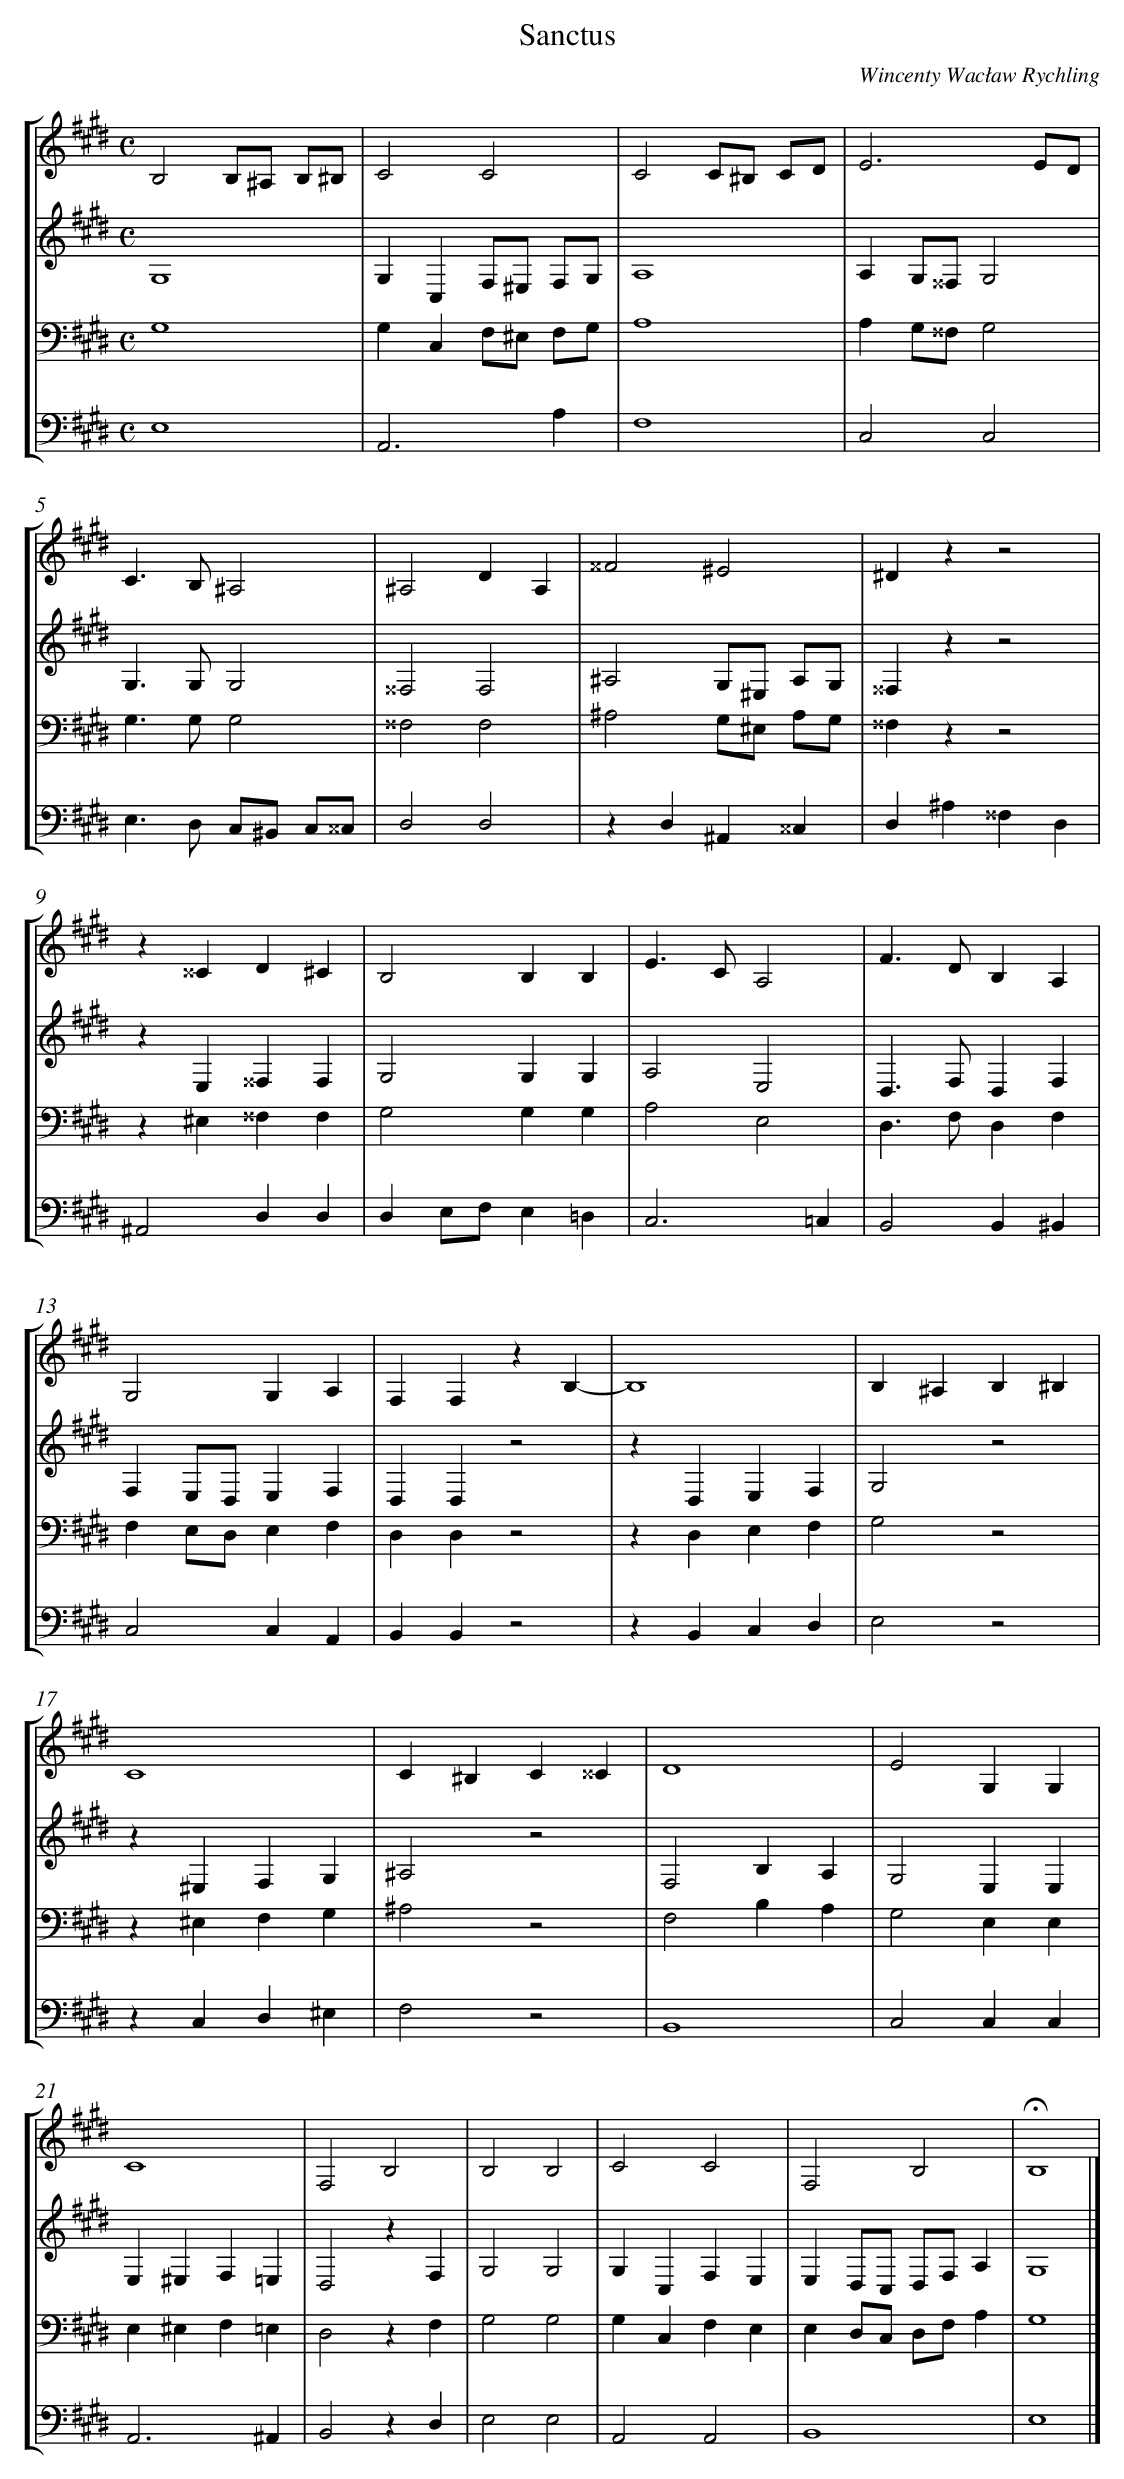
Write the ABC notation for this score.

X:1
T: Sanctus
C: Wincenty Wacław Rychling
L: 1/4
M: C
%%staves [1 2 3 4]
V: 1 clef=treble
V: 2 clef=treble
V: 3 clef=bass
V: 4 clef=bass
K: E
[V:1] B,2B,/^A,/ B,/^B,/ |
[V:2] G,4 |
[V:3] G,4 |
[V:4] E,4 |
[V:1] C2C2 |
[V:2] G,C,F,/^E,/ F,/G,/ |
[V:3] G,C,F,/^E,/ F,/G,/ |
[V:4] A,,3A, |
[V:1] C2C/^B,/ C/D/ |
[V:2] A,4 |
[V:3] A,4 |
[V:4] F,4 |
[V:1] E3E/D/ |
[V:2] A,G,/^^F,/G,2 |
[V:3] A,G,/^^F,/G,2 |
[V:4] C,2C,2 |
[V:1] C>B,^A,2 |
[V:2] G,>G,G,2 |
[V:3] G,>G,G,2 |
[V:4] E,>D, C,/^B,,/ C,/^^C,/ |
[V:1] ^A,2DA, |
[V:2] ^^F,2F,2 |
[V:3] ^^F,2F,2 |
[V:4] D,2D,2 |
[V:1] ^^F2^E2 |
[V:2] ^A,2G,/^E,/ A,/G,/ |
[V:3] ^A,2G,/^E,/ A,/G,/ |
[V:4] zD,^A,,^^C, |
[V:1] ^Dzz2 |
[V:2] ^^F,zz2 |
[V:3] ^^F,zz2 |
[V:4] D,^A,^^F,D, |
[V:1] z^^CD^C |
[V:2] zE,^^F,F, |
[V:3] z^E,^^F,F, |
[V:4] ^A,,2D,D, |
[V:1] B,2B,B, |
[V:2] G,2G,G, |
[V:3] G,2G,G, |
[V:4] D,E,/F,/E,=D, |
[V:1] E>CA,2 |
[V:2] A,2E,2 |
[V:3] A,2E,2 |
[V:4] C,3=C, |
[V:1] F>DB,A, |
[V:2] D,>F,D,F, |
[V:3] D,>F,D,F, |
[V:4] B,,2B,,^B,, |
[V:1] G,2G,A, |
[V:2] F,E,/D,/E,F, |
[V:3] F,E,/D,/E,F, |
[V:4] C,2C,A,, |
[V:1] F,F,zB,- |
[V:2] D,D,z2 |
[V:3] D,D,z2 |
[V:4] B,,B,,z2 |
[V:1] B,4 |
[V:2] zD,E,F, |
[V:3] zD,E,F, |
[V:4] zB,,C,D, |
[V:1] B,^A,B,^B, |
[V:2] G,2z2 |
[V:3] G,2z2 |
[V:4] E,2z2 |
[V:1] C4 |
[V:2] z^E,F,G, |
[V:3] z^E,F,G, |
[V:4] zC,D,^E, |
[V:1] C^B,C^^C |
[V:2] ^A,2z2 |
[V:3] ^A,2z2 |
[V:4] F,2z2 |
[V:1] D4 |
[V:2] F,2B,A, |
[V:3] F,2B,A, |
[V:4] B,,4 |
[V:1] E2G,G, |
[V:2] G,2E,E, |
[V:3] G,2E,E, |
[V:4] C,2C,C, |
[V:1] C4 |
[V:2] E,^E,F,=E, |
[V:3] E,^E,F,=E, |
[V:4] A,,3^A,, |
[V:1] F,2B,2 |
[V:2] D,2zF, |
[V:3] D,2zF, |
[V:4] B,,2zD, |
[V:1] B,2B,2 |
[V:2] G,2G,2 |
[V:3] G,2G,2 |
[V:4] E,2E,2 |
[V:1] C2C2 |
[V:2] G,C,F,E, |
[V:3] G,C,F,E, |
[V:4] A,,2A,,2 |
[V:1] F,2B,2 |
[V:2] E,D,/C,/ D,/F,/A, |
[V:3] E,D,/C,/ D,/F,/A, |
[V:4] B,,4 |
[V:1] !fermata!B,4 |
[V:2] G,4 |]
[V:3] G,4 |]
[V:4] E,4 |]
